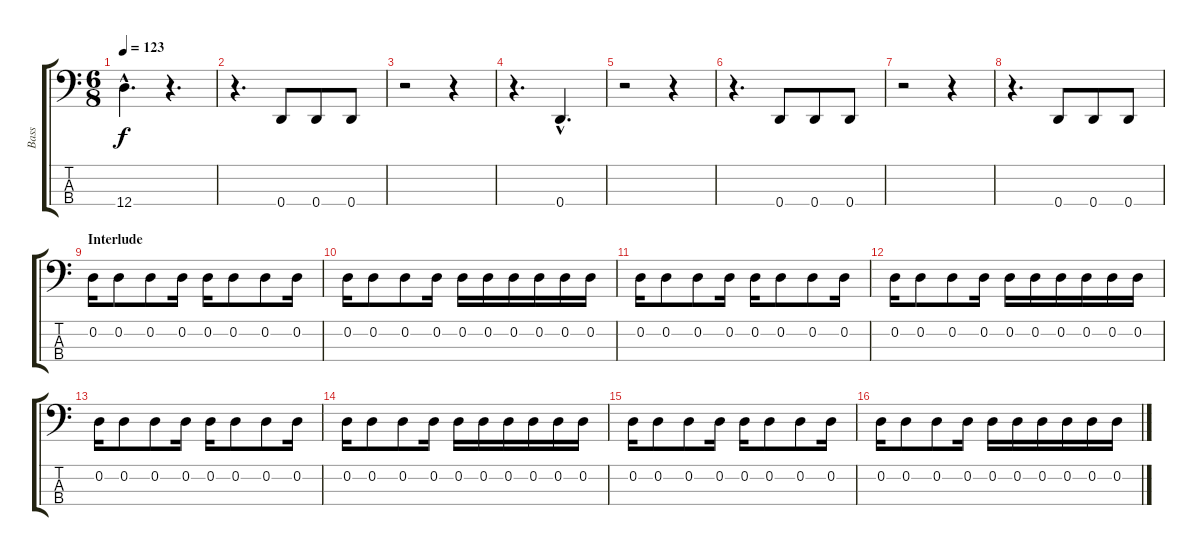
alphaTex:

\track ("Bass" "Bass") {instrument electricbasspick}
\staff {score tabs}
\tuning (G2 D2 A1 D1) {hide}
\ts (6 8)
\tempo 123
\clef f4
\ks c
12.4{hac}.4{d dy f} r.4{d} |
r.4{d} 0.4.8 0.4.8 0.4.8 |
r.2 r.4 |
r.4{d} 0.4{hac}.4{d} |
r.2 r.4 |
r.4{d} 0.4.8 0.4.8 0.4.8 |
r.2 r.4 |
r.4{d} 0.4.8 0.4.8 0.4.8 |
\section ("" "Interlude")
0.2.16 0.2.8 0.2.8 0.2.16 0.2.16 0.2.8 0.2.8 0.2.16 |
0.2.16 0.2.8 0.2.8 0.2.16 0.2.16 0.2.16 0.2.16 0.2.16 0.2.16 0.2.16 |
0.2.16 0.2.8 0.2.8 0.2.16 0.2.16 0.2.8 0.2.8 0.2.16 |
0.2.16 0.2.8 0.2.8 0.2.16 0.2.16 0.2.16 0.2.16 0.2.16 0.2.16 0.2.16 |
0.2.16 0.2.8 0.2.8 0.2.16 0.2.16 0.2.8 0.2.8 0.2.16 |
0.2.16 0.2.8 0.2.8 0.2.16 0.2.16 0.2.16 0.2.16 0.2.16 0.2.16 0.2.16 |
0.2.16 0.2.8 0.2.8 0.2.16 0.2.16 0.2.8 0.2.8 0.2.16 |
0.2.16 0.2.8 0.2.8 0.2.16 0.2.16 0.2.16 0.2.16 0.2.16 0.2.16 0.2.16
